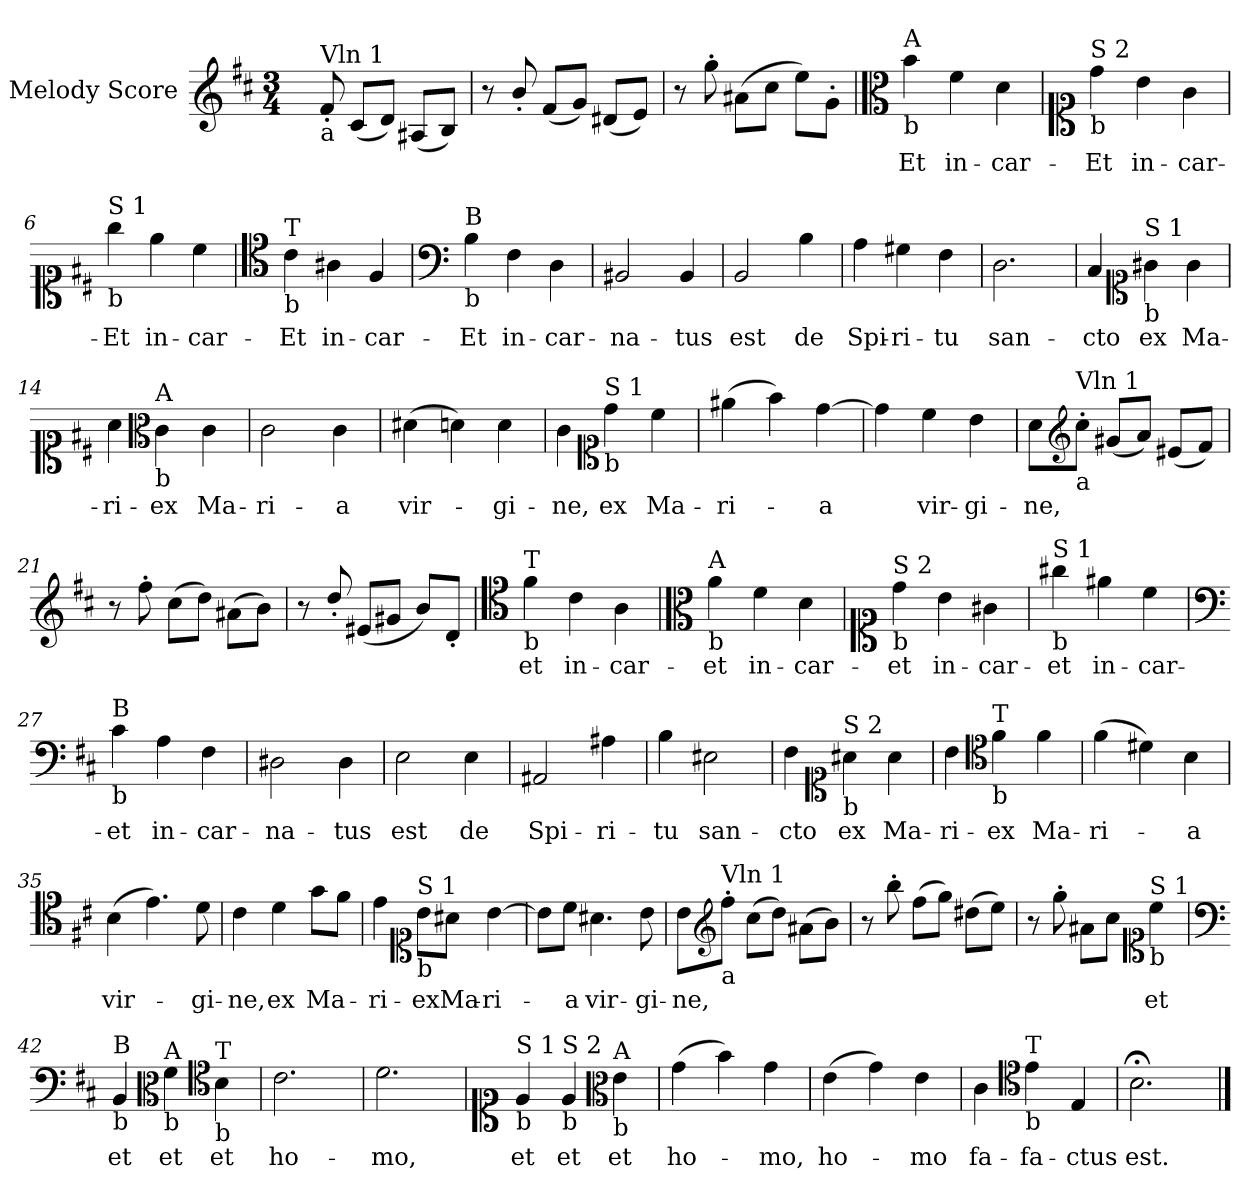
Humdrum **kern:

**kern	**text
*part1	*part1
*staff1	*staff1
*I"Melody Score	*
*k[f#c#]	*
*M3/4	*
=1	=1
8ryy	.
!LO:TX:a:t=Vln 1	!
!LO:TX:b:t=a	!
8f#'/	.
(8c#/L	.
8d/J)	.
(8A#X/L	.
8B/J)	.
=2	=2
8r	.
8b'/	.
(8f#/L	.
8g/J)	.
(8d#X/L	.
8e/J)	.
=3	=3
8r	.
8gg'\	.
(8a#X\L	.
8cc#\J	.
8ee\L)	.
8g'\J	.
=4	=4
*clefC3	*
!LO:TX:a:t=A	!
!LO:TX:b:t=b	!
!	!LO:LY:b
4b\	Et
!	!LO:LY:b
4f#\	in-
!	!LO:LY:b
4d\	-car-
=5	=5
*clefC1	*
!LO:TX:a:t=S 2	!
!LO:TX:b:t=b	!
!	!LO:LY:b
4dd\	Et
!	!LO:LY:b
4b\	in-
!	!LO:LY:b
4g\	-car-
=6	=6
!LO:TX:a:t=S 1	!
!LO:TX:b:t=b	!
!	!LO:LY:b
4gg\	Et
!	!LO:LY:b
4ee\	in-
!	!LO:LY:b
4cc#\	-car-
=7	=7
*clefC4	*
!LO:TX:a:t=T	!
!LO:TX:b:t=b	!
!	!LO:LY:b
4c#\	Et
!	!LO:LY:b
4A#X\	in-
!	!LO:LY:b
4F#/	-car-
=8	=8
*clefF4	*
!LO:TX:a:t=B	!
!LO:TX:b:t=b	!
!	!LO:LY:b
4B\	Et
!	!LO:LY:b
4F#\	in-
!	!LO:LY:b
4D\	-car-
=9	=9
!	!LO:LY:b
2BB#X/	-na-
!	!LO:LY:b
4BB#/	-tus
=10	=10
!	!LO:LY:b
2BB/	est
!	!LO:LY:b
4B\	de
=11	=11
!	!LO:LY:b
4A\	Spi-
!	!LO:LY:b
4G#X\	-ri-
!	!LO:LY:b
4F#\	-tu
=12	=12
!	!LO:LY:b
2.D\	san-
=13	=13
!	!LO:LY:b
4C#/	-cto
*clefC1	*
!LO:TX:a:t=S 1	!
!LO:TX:b:t=b	!
!	!LO:LY:b
4g#X\	ex
!	!LO:LY:b
4g#\	Ma-
=14	=14
!	!LO:LY:b
4a\	-ri-
*clefC3	*
!LO:TX:a:t=A	!
!LO:TX:b:t=b	!
!	!LO:LY:b
4c#\	ex
!	!LO:LY:b
4c#\	Ma-
=15	=15
!	!LO:LY:b
2c#\	-ri-
!	!LO:LY:b
4c#\	-a
=16	=16
!	!LO:LY:b
(4d#X\	vir-
4dn\)	.
!	!LO:LY:b
4d\	-gi-
=17	=17
!	!LO:LY:b
4c#\	-ne,
*clefC1	*
!LO:TX:a:t=S 1	!
!LO:TX:b:t=b	!
!	!LO:LY:b
4dd\	ex
!	!LO:LY:b
4cc#\	Ma-
=18	=18
!	!LO:LY:b
(4ee#X\	-ri-
4ff#\)	.
!	!LO:LY:b
[4dd\	-a
=19	=19
4dd\]	.
!	!LO:LY:b
4cc#\	vir-
!	!LO:LY:b
4b\	-gi-
=20	=20
!	!LO:LY:b
8a\L	-ne,
*clefG2	*
!LO:TX:a:t=Vln 1	!
!LO:TX:b:t=a	!
8cc#'\J	.
(8g#X/L	.
8a/J)	.
(8e#X/L	.
8f#/J)	.
=21	=21
8r	.
8ff#'\	.
(8cc#\L	.
8dd\J)	.
(8a#X\L	.
8b\J)	.
=22	=22
8r	.
8dd'/	.
(8e#X/L	.
8g#X/J	.
8b/L)	.
8d'/J	.
=23	=23
*clefC4	*
!LO:TX:a:t=T	!
!LO:TX:b:t=b	!
!	!LO:LY:b
4f#\	et
!	!LO:LY:b
4c#\	in-
!	!LO:LY:b
4A\	-car-
=24	=24
*clefC3	*
!LO:TX:a:t=A	!
!LO:TX:b:t=b	!
!	!LO:LY:b
4a\	et
!	!LO:LY:b
4f#\	in-
!	!LO:LY:b
4d\	-car-
=25	=25
*clefC1	*
!LO:TX:a:t=S 2	!
!LO:TX:b:t=b	!
!	!LO:LY:b
4dd\	et
!	!LO:LY:b
4b\	in-
!	!LO:LY:b
4g#X\	-car-
=26	=26
!LO:TX:a:t=S 1	!
!LO:TX:b:t=b	!
!	!LO:LY:b
4gg#X\	et
!	!LO:LY:b
4ee#X\	in-
!	!LO:LY:b
4cc#\	-car-
=27	=27
*clefF4	*
!LO:TX:a:t=B	!
!LO:TX:b:t=b	!
!	!LO:LY:b
4c#\	et
!	!LO:LY:b
4A\	in-
!	!LO:LY:b
4F#\	-car-
=28	=28
!	!LO:LY:b
2D#X\	-na-
!	!LO:LY:b
4D#\	-tus
=29	=29
!	!LO:LY:b
2E\	est
!	!LO:LY:b
4E\	de
=30	=30
!	!LO:LY:b
2AA#X/	Spi-
!	!LO:LY:b
4A#X\	-ri-
=31	=31
!	!LO:LY:b
4B\	-tu
!	!LO:LY:b
2E#X\	san-
=32	=32
!	!LO:LY:b
4F#\	-cto
*clefC1	*
!LO:TX:a:t=S 2	!
!LO:TX:b:t=b	!
!	!LO:LY:b
4a#\	ex
!	!LO:LY:b
4a#\	Ma-
=33	=33
!	!LO:LY:b
4b\	-ri-
*clefC4	*
!LO:TX:a:t=T	!
!LO:TX:b:t=b	!
!	!LO:LY:b
4f#\	ex
!	!LO:LY:b
4f#\	Ma-
=34	=34
!	!LO:LY:b
(4f#\	-ri-
4d#X\)	.
!	!LO:LY:b
4B\	-a
=35	=35
!	!LO:LY:b
(4B\	vir-
4.e\)	.
!	!LO:LY:b
8d\	-gi-
=36	=36
!	!LO:LY:b
4c#\	-ne,
!	!LO:LY:b
4d\	ex
!	!LO:LY:b
8g\L	Ma-
8f#\J	.
=37	=37
!	!LO:LY:b
4e\	-ri-
*clefC1	*
!LO:TX:a:t=S 1	!
!LO:TX:b:t=b	!
!	!LO:LY:b
8b\L	ex
!	!LO:LY:b
8a#\J	Ma-
!	!LO:LY:b
[4b\	-ri-
=38	=38
8b\L]	.
!	!LO:LY:b
8cc#\J	-a
!	!LO:LY:b
4.a#X\	vir-
!	!LO:LY:b
8b\	-gi-
=39	=39
!	!LO:LY:b
8b\L	-ne,
*clefG2	*
!LO:TX:a:t=Vln 1	!
!LO:TX:b:t=a	!
8ff#'\J	.
(8cc#\L	.
8dd\J)	.
(8a#X\L	.
8b\J)	.
=40	=40
8r	.
8bb'\	.
(8ff#\L	.
8gg\J)	.
(8dd#X\L	.
8ee\J)	.
=41	=41
8r	.
8gg'\	.
8a#X\L	.
8cc#\J	.
*clefC1	*
!LO:TX:a:t=S 1	!
!LO:TX:b:t=b	!
!	!LO:LY:b
4cc#\	et
=42	=42
*clefF4	*
!LO:TX:a:t=B	!
!LO:TX:b:t=b	!
!	!LO:LY:b
4BB/	et
*clefC3	*
!LO:TX:a:t=A	!
!LO:TX:b:t=b	!
!	!LO:LY:b
4f#\	et
*clefC4	*
!LO:TX:a:t=T	!
!LO:TX:b:t=b	!
!	!LO:LY:b
4B\	et
=43	=43
!	!LO:LY:b
2.c#\	ho-
=44	=44
!	!LO:LY:b
2.d\	-mo,
=45	=45
*clefC1	*
!LO:TX:a:t=S 1	!
!LO:TX:b:t=b	!
!	!LO:LY:b
4e/	et
!LO:TX:a:t=S 2	!
!LO:TX:b:t=b	!
!	!LO:LY:b
4e/	et
*clefC3	*
!LO:TX:a:t=A	!
!LO:TX:b:t=b	!
!	!LO:LY:b
4e\	et
=46	=46
!	!LO:LY:b
(4g\	ho-
4b\)	.
!	!LO:LY:b
4g\	-mo,
=47	=47
!	!LO:LY:b
(4e\	ho-
4g\)	.
!	!LO:LY:b
4e\	-mo
=48	=48
!	!LO:LY:b
4c#\	fa-
*clefC4	*
!LO:TX:a:t=T	!
!LO:TX:b:t=b	!
!	!LO:LY:b
4e\	fa-
!	!LO:LY:b
4E/	-ctus
=49	=49
!	!LO:LY:b
2.B;<\	est.
==	==
*-	*-
